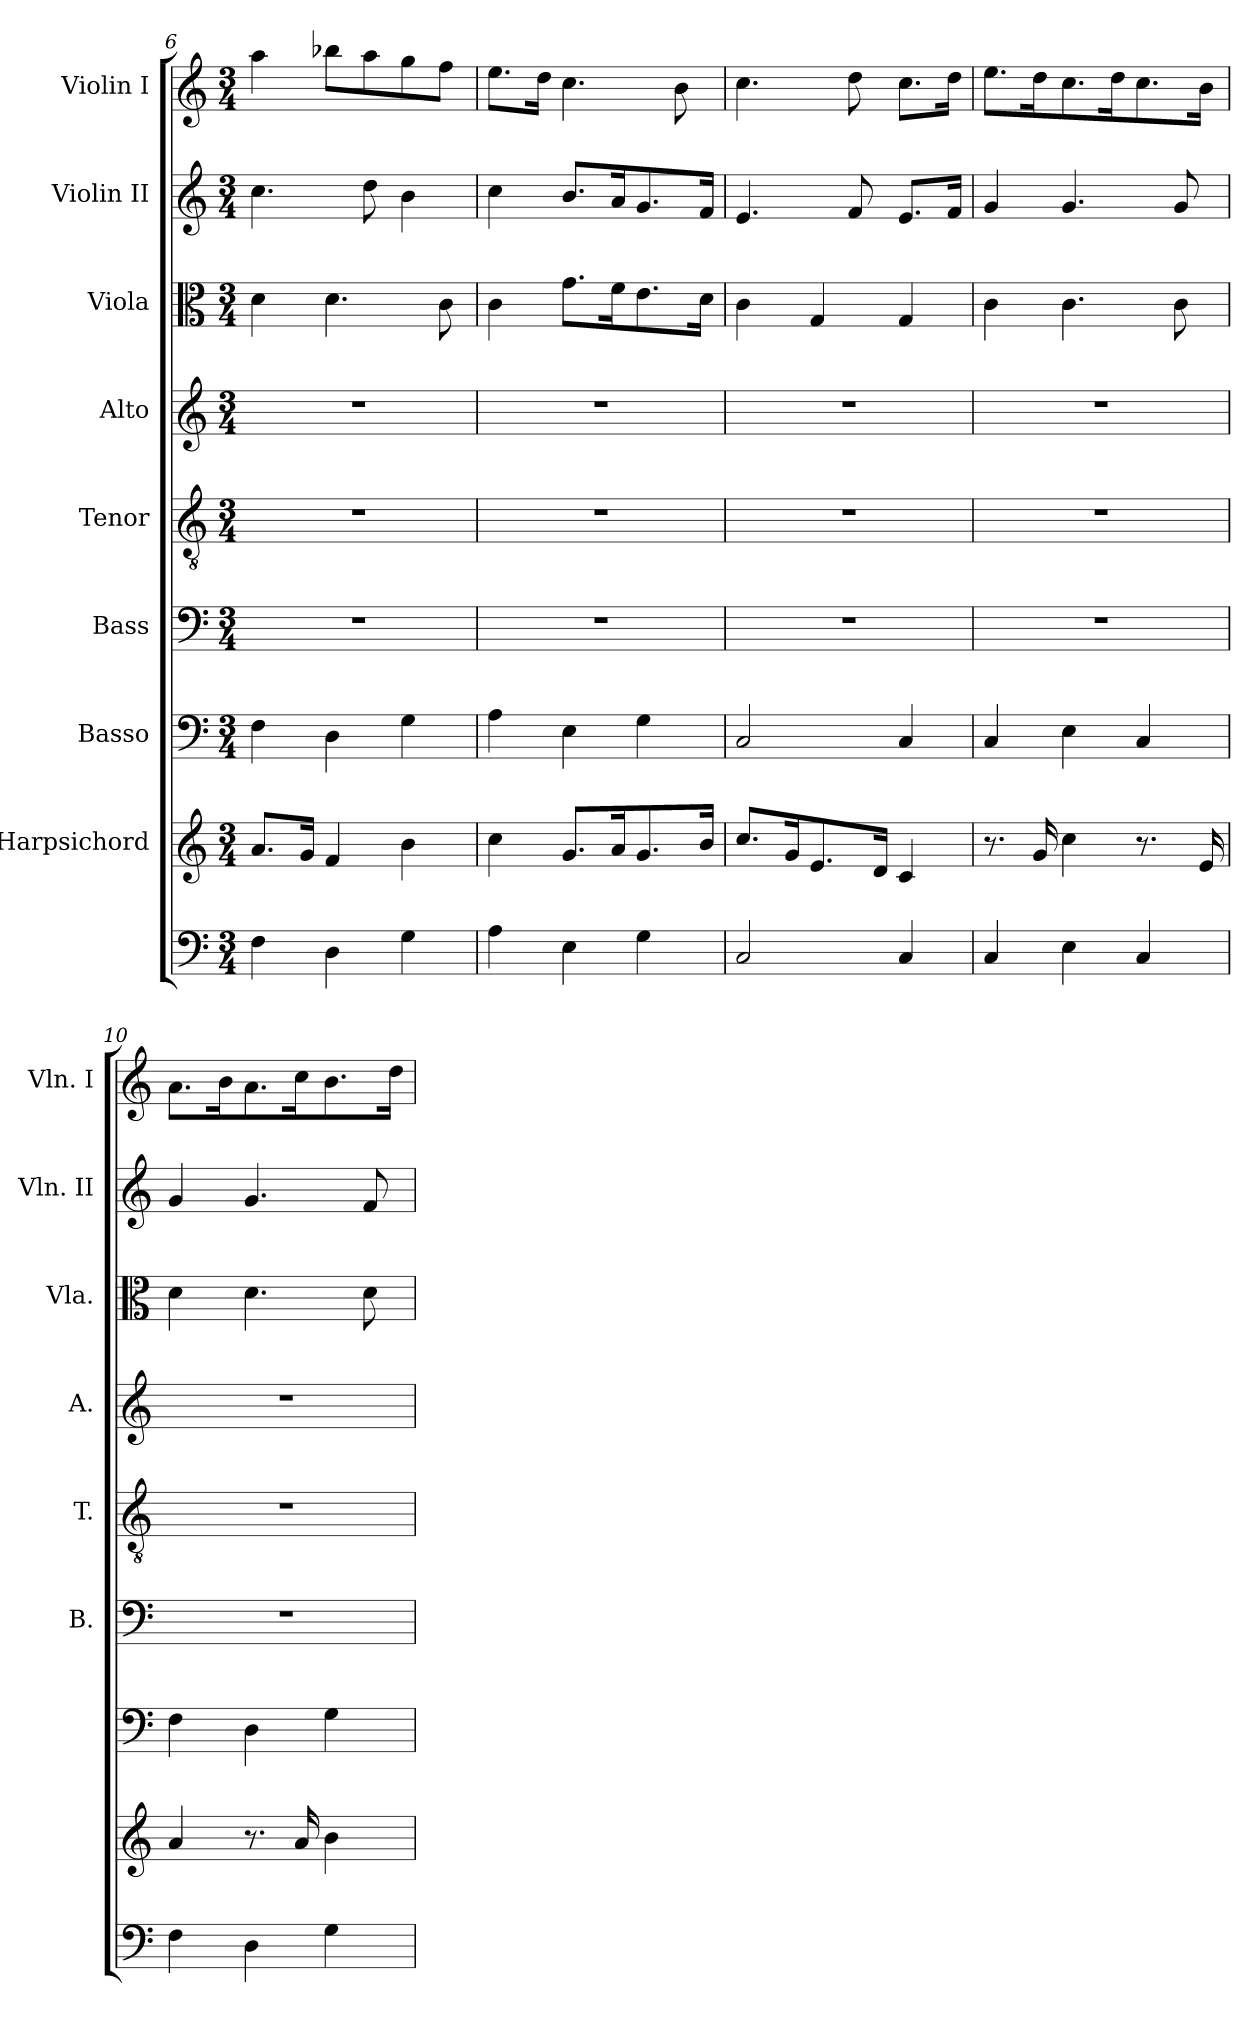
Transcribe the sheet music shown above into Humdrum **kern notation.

**kern	**kern	**kern	**kern	**kern	**kern	**kern	**kern	**kern
*part9	*part8	*part7	*part6	*part5	*part4	*part3	*part2	*part1
*staff9	*staff8	*staff7	*staff6	*staff5	*staff4	*staff3	*staff2	*staff1
*	*I"Harpsichord	*I"Basso	*I"Bass	*I"Tenor	*I"Alto	*I"Viola	*I"Violin II	*I"Violin I
*	*	*	*I'B.	*I'T.	*I'A.	*I'Vla.	*I'Vln. II	*I'Vln. I
!!LO:LB:g=z
*clefF4	*clefG2	*clefF4	*clefF4	*clefGv2	*clefG2	*clefC3	*clefG2	*clefG2
*	*	*	*	*ITrd7c12	*	*	*	*
*k[]	*k[]	*k[]	*k[]	*k[]	*k[]	*k[]	*k[]	*k[]
*C:	*C:	*C:	*C:	*C:	*C:	*C:	*C:	*C:
*M3/4	*M3/4	*M3/4	*M3/4	*M3/4	*M3/4	*M3/4	*M3/4	*M3/4
=6	=6	=6	=6	=6	=6	=6	=6	=6
!	!	!	!LO:N:vis=1	!LO:N:vis=1	!LO:N:vis=1	!	!	!
4Fi\	8.ai/L	4Fi\	2.r	2.r	2.r	4di\	4.cci\	4aai\
.	16gi/Jk	.	.	.	.	.	.	.
4Di\	4fi/	4Di\	.	.	.	4.di\	.	8bb-Xi\L
.	.	.	.	.	.	.	8ddi\	8aai\
4Gi\	4bi\	4Gi\	.	.	.	.	4bi\	8ggi\
.	.	.	.	.	.	8ci\	.	8ffi\J
=7	=7	=7	=7	=7	=7	=7	=7	=7
!	!	!	!LO:N:vis=1	!LO:N:vis=1	!LO:N:vis=1	!	!	!
4Ai\	4cci\	4Ai\	2.r	2.r	2.r	4ci\	4cci\	8.eei\L
.	.	.	.	.	.	.	.	16ddi\Jk
4Ei\	8.gi/L	4Ei\	.	.	.	8.gi\L	8.bi/L	4.cci\
.	16ai/k	.	.	.	.	16fi\k	16ai/k	.
4Gi\	8.gi/	4Gi\	.	.	.	8.ei\	8.gi/	.
.	.	.	.	.	.	.	.	8bi\
.	16bi/Jk	.	.	.	.	16di\Jk	16fi/Jk	.
=8	=8	=8	=8	=8	=8	=8	=8	=8
!	!	!	!LO:N:vis=1	!LO:N:vis=1	!LO:N:vis=1	!	!	!
2Ci/	8.cci/L	2Ci/	2.r	2.r	2.r	4ci\	4.ei/	4.cci\
.	16gi/k	.	.	.	.	.	.	.
.	8.ei/	.	.	.	.	4Gi/	.	.
.	.	.	.	.	.	.	8fi/	8ddi\
.	16di/Jk	.	.	.	.	.	.	.
4Ci/	4ci/	4Ci/	.	.	.	4Gi/	8.ei/L	8.cci\L
.	.	.	.	.	.	.	16fi/Jk	16ddi\Jk
=9	=9	=9	=9	=9	=9	=9	=9	=9
!	!	!	!LO:N:vis=1	!LO:N:vis=1	!LO:N:vis=1	!	!	!
4Ci/	8.r	4Ci/	2.r	2.r	2.r	4ci\	4gi/	8.eei\L
.	16gi/	.	.	.	.	.	.	16ddi\k
4Ei\	4cci\	4Ei\	.	.	.	4.ci\	4.gi/	8.cci\
.	.	.	.	.	.	.	.	16ddi\k
4Ci/	8.r	4Ci/	.	.	.	.	.	8.cci\
.	.	.	.	.	.	8ci\	8gi/	.
.	16ei/	.	.	.	.	.	.	16bi\Jk
=10	=10	=10	=10	=10	=10	=10	=10	=10
!	!	!	!LO:N:vis=1	!LO:N:vis=1	!LO:N:vis=1	!	!	!
4Fi\	4ai/	4Fi\	2.r	2.r	2.r	4di\	4gi/	8.ai\L
.	.	.	.	.	.	.	.	16bi\k
4Di\	8.r	4Di\	.	.	.	4.di\	4.gi/	8.ai\
.	16ai/	.	.	.	.	.	.	16cci\k
4Gi\	4bi\	4Gi\	.	.	.	.	.	8.bi\
.	.	.	.	.	.	8di\	8fi/	.
.	.	.	.	.	.	.	.	16ddi\Jk
=	=	=	=	=	=	=	=	=
*-	*-	*-	*-	*-	*-	*-	*-	*-
